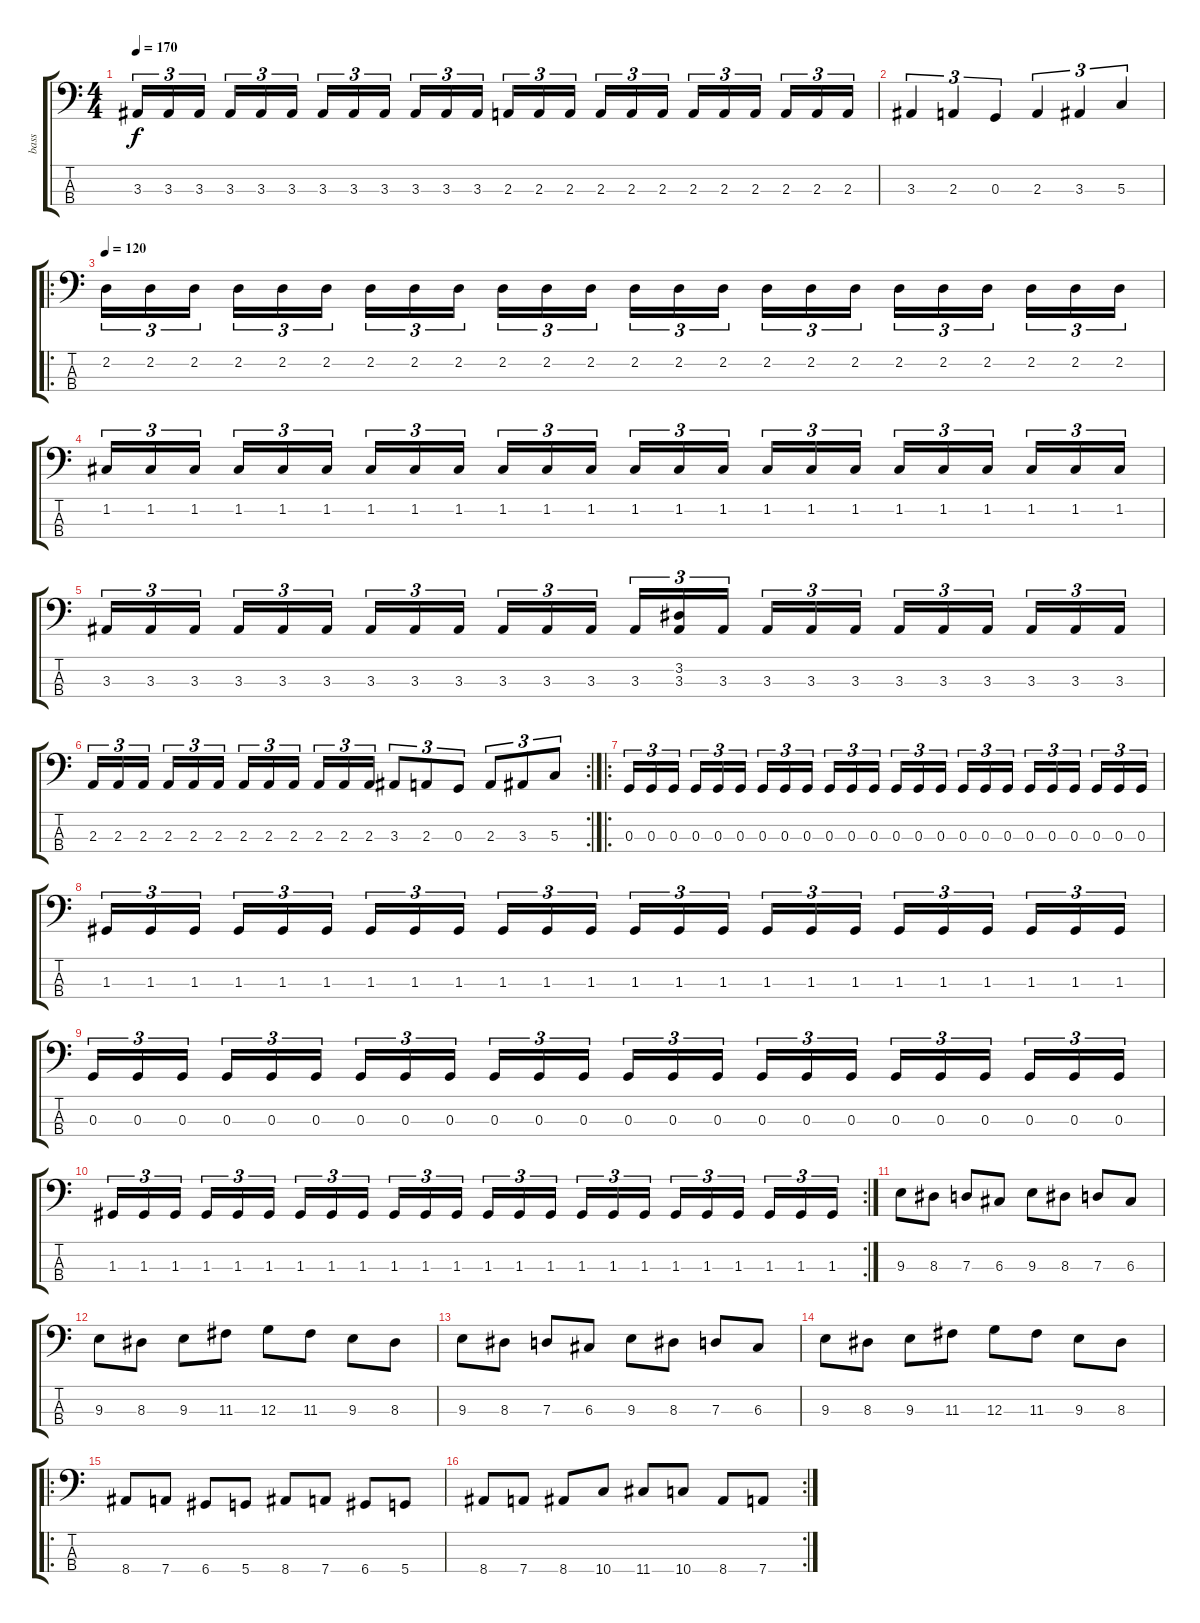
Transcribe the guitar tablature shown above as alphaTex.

\track ("bass" "bass") {instrument electricbasspick}
\staff {score tabs}
\tuning (F2 C2 G1 D1) {hide}
\ts (4 4)
\tempo 170
\clef f4
\ks c
3.3.16{tu (3 2) dy f} 3.3.16{tu (3 2)} 3.3.16{tu (3 2)} 3.3.16{tu (3 2)} 3.3.16{tu (3 2)} 3.3.16{tu (3 2)} 3.3.16{tu (3 2)} 3.3.16{tu (3 2)} 3.3.16{tu (3 2)} 3.3.16{tu (3 2)} 3.3.16{tu (3 2)} 3.3.16{tu (3 2)} 2.3.16{tu (3 2)} 2.3.16{tu (3 2)} 2.3.16{tu (3 2)} 2.3.16{tu (3 2)} 2.3.16{tu (3 2)} 2.3.16{tu (3 2)} 2.3.16{tu (3 2)} 2.3.16{tu (3 2)} 2.3.16{tu (3 2)} 2.3.16{tu (3 2)} 2.3.16{tu (3 2)} 2.3.16{tu (3 2)} |
3.3.4{tu (3 2)} 2.3.4{tu (3 2)} 0.3.4{tu (3 2)} 2.3.4{tu (3 2)} 3.3.4{tu (3 2)} 5.3.4{tu (3 2)} |
\ro
\tempo 120
2.2.16{tu (3 2)} 2.2.16{tu (3 2)} 2.2.16{tu (3 2)} 2.2.16{tu (3 2)} 2.2.16{tu (3 2)} 2.2.16{tu (3 2)} 2.2.16{tu (3 2)} 2.2.16{tu (3 2)} 2.2.16{tu (3 2)} 2.2.16{tu (3 2)} 2.2.16{tu (3 2)} 2.2.16{tu (3 2)} 2.2.16{tu (3 2)} 2.2.16{tu (3 2)} 2.2.16{tu (3 2)} 2.2.16{tu (3 2)} 2.2.16{tu (3 2)} 2.2.16{tu (3 2)} 2.2.16{tu (3 2)} 2.2.16{tu (3 2)} 2.2.16{tu (3 2)} 2.2.16{tu (3 2)} 2.2.16{tu (3 2)} 2.2.16{tu (3 2)} |
1.2.16{tu (3 2)} 1.2.16{tu (3 2)} 1.2.16{tu (3 2)} 1.2.16{tu (3 2)} 1.2.16{tu (3 2)} 1.2.16{tu (3 2)} 1.2.16{tu (3 2)} 1.2.16{tu (3 2)} 1.2.16{tu (3 2)} 1.2.16{tu (3 2)} 1.2.16{tu (3 2)} 1.2.16{tu (3 2)} 1.2.16{tu (3 2)} 1.2.16{tu (3 2)} 1.2.16{tu (3 2)} 1.2.16{tu (3 2)} 1.2.16{tu (3 2)} 1.2.16{tu (3 2)} 1.2.16{tu (3 2)} 1.2.16{tu (3 2)} 1.2.16{tu (3 2)} 1.2.16{tu (3 2)} 1.2.16{tu (3 2)} 1.2.16{tu (3 2)} |
3.3.16{tu (3 2)} 3.3.16{tu (3 2)} 3.3.16{tu (3 2)} 3.3.16{tu (3 2)} 3.3.16{tu (3 2)} 3.3.16{tu (3 2)} 3.3.16{tu (3 2)} 3.3.16{tu (3 2)} 3.3.16{tu (3 2)} 3.3.16{tu (3 2)} 3.3.16{tu (3 2)} 3.3.16{tu (3 2)} 3.3.16{tu (3 2)} (3.2 3.3).16{tu (3 2)} 3.3.16{tu (3 2)} 3.3.16{tu (3 2)} 3.3.16{tu (3 2)} 3.3.16{tu (3 2)} 3.3.16{tu (3 2)} 3.3.16{tu (3 2)} 3.3.16{tu (3 2)} 3.3.16{tu (3 2)} 3.3.16{tu (3 2)} 3.3.16{tu (3 2)} |
\rc 2
2.3.16{tu (3 2)} 2.3.16{tu (3 2)} 2.3.16{tu (3 2)} 2.3.16{tu (3 2)} 2.3.16{tu (3 2)} 2.3.16{tu (3 2)} 2.3.16{tu (3 2)} 2.3.16{tu (3 2)} 2.3.16{tu (3 2)} 2.3.16{tu (3 2)} 2.3.16{tu (3 2)} 2.3.16{tu (3 2)} 3.3.8{tu (3 2)} 2.3.8{tu (3 2)} 0.3.8{tu (3 2)} 2.3.8{tu (3 2)} 3.3.8{tu (3 2)} 5.3.8{tu (3 2)} |
\ro
0.3.16{tu (3 2)} 0.3.16{tu (3 2)} 0.3.16{tu (3 2)} 0.3.16{tu (3 2)} 0.3.16{tu (3 2)} 0.3.16{tu (3 2)} 0.3.16{tu (3 2)} 0.3.16{tu (3 2)} 0.3.16{tu (3 2)} 0.3.16{tu (3 2)} 0.3.16{tu (3 2)} 0.3.16{tu (3 2)} 0.3.16{tu (3 2)} 0.3.16{tu (3 2)} 0.3.16{tu (3 2)} 0.3.16{tu (3 2)} 0.3.16{tu (3 2)} 0.3.16{tu (3 2)} 0.3.16{tu (3 2)} 0.3.16{tu (3 2)} 0.3.16{tu (3 2)} 0.3.16{tu (3 2)} 0.3.16{tu (3 2)} 0.3.16{tu (3 2)} |
1.3.16{tu (3 2)} 1.3.16{tu (3 2)} 1.3.16{tu (3 2)} 1.3.16{tu (3 2)} 1.3.16{tu (3 2)} 1.3.16{tu (3 2)} 1.3.16{tu (3 2)} 1.3.16{tu (3 2)} 1.3.16{tu (3 2)} 1.3.16{tu (3 2)} 1.3.16{tu (3 2)} 1.3.16{tu (3 2)} 1.3.16{tu (3 2)} 1.3.16{tu (3 2)} 1.3.16{tu (3 2)} 1.3.16{tu (3 2)} 1.3.16{tu (3 2)} 1.3.16{tu (3 2)} 1.3.16{tu (3 2)} 1.3.16{tu (3 2)} 1.3.16{tu (3 2)} 1.3.16{tu (3 2)} 1.3.16{tu (3 2)} 1.3.16{tu (3 2)} |
0.3.16{tu (3 2)} 0.3.16{tu (3 2)} 0.3.16{tu (3 2)} 0.3.16{tu (3 2)} 0.3.16{tu (3 2)} 0.3.16{tu (3 2)} 0.3.16{tu (3 2)} 0.3.16{tu (3 2)} 0.3.16{tu (3 2)} 0.3.16{tu (3 2)} 0.3.16{tu (3 2)} 0.3.16{tu (3 2)} 0.3.16{tu (3 2)} 0.3.16{tu (3 2)} 0.3.16{tu (3 2)} 0.3.16{tu (3 2)} 0.3.16{tu (3 2)} 0.3.16{tu (3 2)} 0.3.16{tu (3 2)} 0.3.16{tu (3 2)} 0.3.16{tu (3 2)} 0.3.16{tu (3 2)} 0.3.16{tu (3 2)} 0.3.16{tu (3 2)} |
\rc 2
1.3.16{tu (3 2)} 1.3.16{tu (3 2)} 1.3.16{tu (3 2)} 1.3.16{tu (3 2)} 1.3.16{tu (3 2)} 1.3.16{tu (3 2)} 1.3.16{tu (3 2)} 1.3.16{tu (3 2)} 1.3.16{tu (3 2)} 1.3.16{tu (3 2)} 1.3.16{tu (3 2)} 1.3.16{tu (3 2)} 1.3.16{tu (3 2)} 1.3.16{tu (3 2)} 1.3.16{tu (3 2)} 1.3.16{tu (3 2)} 1.3.16{tu (3 2)} 1.3.16{tu (3 2)} 1.3.16{tu (3 2)} 1.3.16{tu (3 2)} 1.3.16{tu (3 2)} 1.3.16{tu (3 2)} 1.3.16{tu (3 2)} 1.3.16{tu (3 2)} |
9.3.8 8.3.8 7.3.8 6.3.8 9.3.8 8.3.8 7.3.8 6.3.8 |
9.3.8 8.3.8 9.3.8 11.3.8 12.3.8 11.3.8 9.3.8 8.3.8 |
9.3.8 8.3.8 7.3.8 6.3.8 9.3.8 8.3.8 7.3.8 6.3.8 |
9.3.8 8.3.8 9.3.8 11.3.8 12.3.8 11.3.8 9.3.8 8.3.8 |
\ro
8.4.8 7.4.8 6.4.8 5.4.8 8.4.8 7.4.8 6.4.8 5.4.8 |
\rc 2
8.4.8 7.4.8 8.4.8 10.4.8 11.4.8 10.4.8 8.4.8 7.4.8
